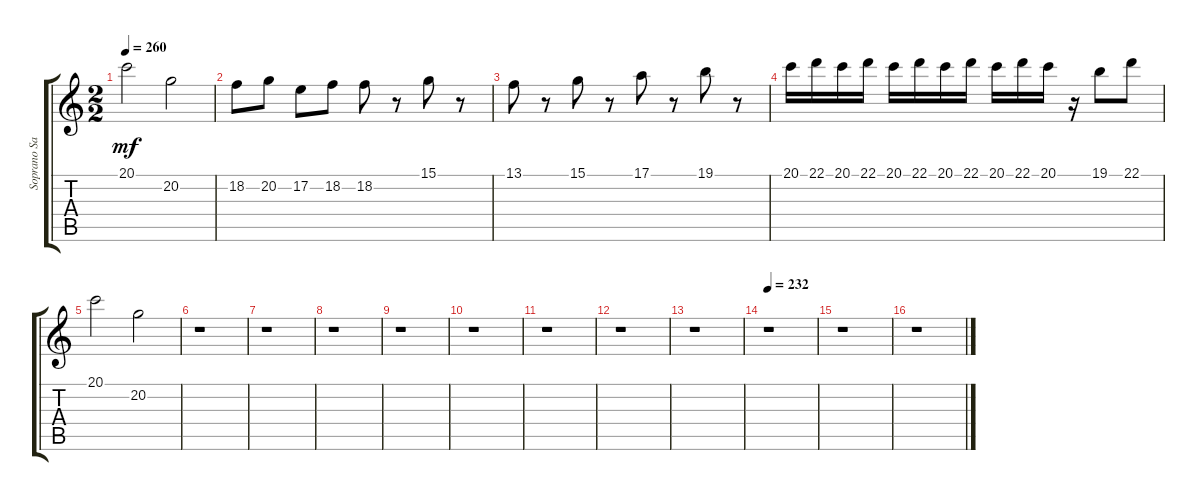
\track ("Soprano Sax" "Soprano Sa") {instrument sopranosax}
\staff {score tabs}
\tuning (E4 B3 G3 D3 A2 E2) {hide}
\ts (2 2)
\tempo 260
\clef g2
\ks c
20.1.2{dy mf} 20.2.2 |
18.2.8 20.2.8 17.2.8 18.2.8 18.2.8 r.8 15.1.8 r.8 |
13.1.8 r.8 15.1.8 r.8 17.1.8 r.8 19.1.8 r.8 |
20.1.16 22.1.16 20.1.16 22.1.16 20.1.16 22.1.16 20.1.16 22.1.16 20.1.16 22.1.16 20.1.16 r.16 19.1.8 22.1.8 |
20.1.2 20.2.2 |
r.1 |
r.1 |
r.1 |
r.1 |
r.1 |
r.1 |
r.1 |
r.1 |
\tempo 232
r.1 |
r.1 |
r.1
